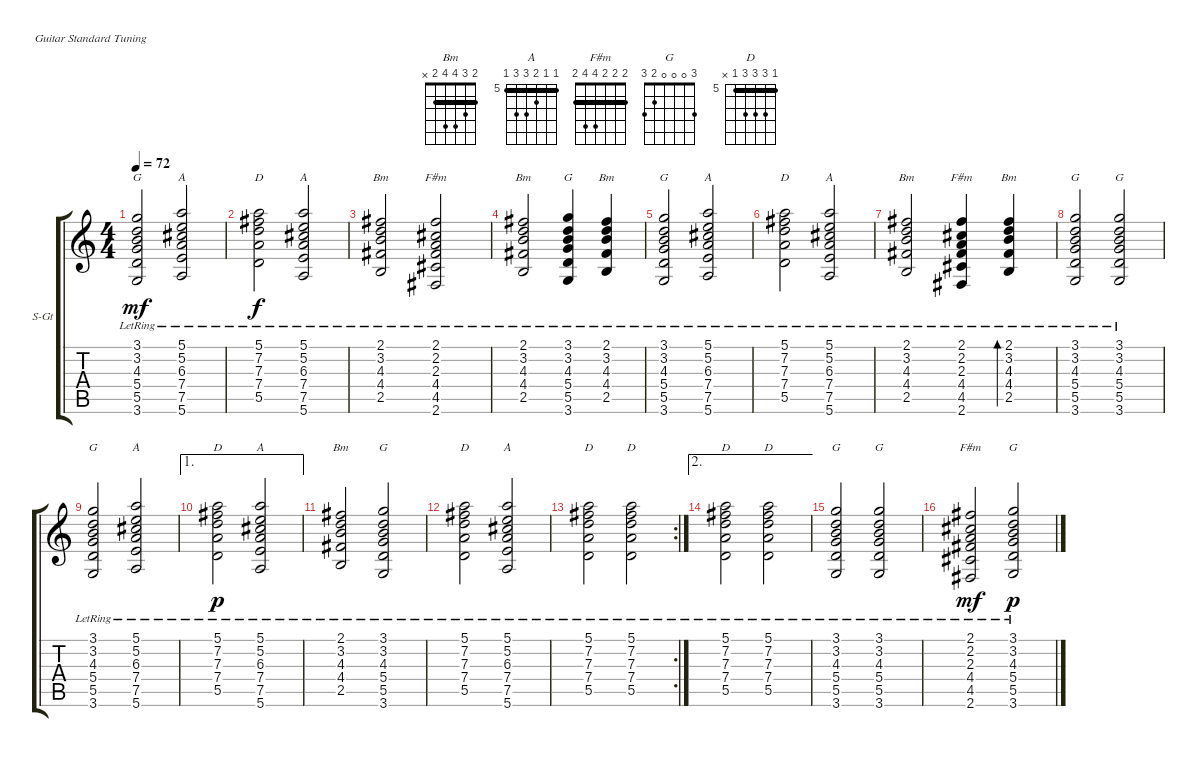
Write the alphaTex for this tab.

\bracketExtendMode groupsimilarinstruments
\firstSystemTrackNameOrientation horizontal
\otherSystemsTrackNameOrientation horizontal
\track ("ºÍÉù¼üÅÌ" "S-Gt") {instrument acousticgrandpiano}
\staff {score tabs}
\tuning (E4 B3 G3 D3 A2 E2)
\displaytranspose 12
\chord ("Bm" 2 3 4 4 2 x) {barre 2}
\chord ("A" 5 5 6 7 7 5) {firstfret 5 barre (5 5)}
\chord ("F#m" 2 2 2 4 4 2) {barre (2 2 2)}
\chord ("G" 3 0 0 0 2 3)
\chord ("D" 5 7 7 7 5 x) {firstfret 5 barre 5}
\ts (4 4)
\tempo 72
\clef g2
\ks c
(3.1{lr} 3.2{lr} 4.3{lr} 5.4{lr} 5.5{lr} 3.6{lr}).2{ch "G" dy mf} (5.1{lr} 5.2{lr} 6.3{lr} 7.4{lr} 7.5{lr} 5.6{lr}).2{ch "A"} |
(5.1{lr} 7.2{lr} 7.3{lr} 7.4{lr} 5.5{lr}).2{ch "D" dy f} (5.1{lr} 5.2{lr} 6.3{lr} 7.4{lr} 7.5{lr} 5.6{lr}).2{ch "A"} |
(2.1{lr} 3.2{lr} 4.3{lr} 4.4{lr} 2.5{lr}).2{ch "Bm"} (2.1{lr} 2.2{lr} 2.3{lr} 4.4{lr} 4.5{lr} 2.6{lr}).2{ch "F#m"} |
(2.1{lr} 3.2{lr} 4.3{lr} 4.4{lr} 2.5{lr}).2{ch "Bm"} (3.1{lr} 3.2{lr} 4.3{lr} 5.4{lr} 5.5{lr} 3.6{lr}).4{ch "G"} (2.1{lr} 3.2{lr} 4.3{lr} 4.4{lr} 2.5{lr}).4{ch "Bm"} |
(3.1{lr} 3.2{lr} 4.3{lr} 5.4{lr} 5.5{lr} 3.6{lr}).2{ch "G"} (5.1{lr} 5.2{lr} 6.3{lr} 7.4{lr} 7.5{lr} 5.6{lr}).2{ch "A"} |
(5.1{lr} 7.2{lr} 7.3{lr} 7.4{lr} 5.5{lr}).2{ch "D"} (5.1{lr} 5.2{lr} 6.3{lr} 7.4{lr} 7.5{lr} 5.6{lr}).2{ch "A"} |
(2.1{lr} 3.2{lr} 4.3{lr} 4.4{lr} 2.5{lr}).2{ch "Bm"} (2.1{lr} 2.2{lr} 2.3{lr} 4.4{lr} 4.5{lr} 2.6{lr}).4{ch "F#m"} (2.1{lr} 3.2{lr} 4.3{lr} 4.4{lr} 2.5{lr}).4{bd 60 ch "Bm"} |
(3.1{lr} 3.2{lr} 4.3{lr} 5.4{lr} 5.5{lr} 3.6{lr}).2{ch "G"} (3.1{lr} 3.2{lr} 4.3{lr} 5.4{lr} 5.5{lr} 3.6{lr}).2{ch "G"} |
(3.1{lr} 3.2{lr} 4.3{lr} 5.4{lr} 5.5{lr} 3.6{lr}).2{ch "G"} (5.1{lr} 5.2{lr} 6.3{lr} 7.4{lr} 7.5{lr} 5.6{lr}).2{ch "A"} |
\ae 1
(5.1{lr} 7.2{lr} 7.3{lr} 7.4{lr} 5.5{lr}).2{ch "D" dy p} (5.1{lr} 5.2{lr} 6.3{lr} 7.4{lr} 7.5{lr} 5.6{lr}).2{ch "A"} |
(2.1{lr} 3.2{lr} 4.3{lr} 4.4{lr} 2.5{lr}).2{ch "Bm"} (3.1{lr} 3.2{lr} 4.3{lr} 5.4{lr} 5.5{lr} 3.6{lr}).2{ch "G"} |
(5.1{lr} 7.2{lr} 7.3{lr} 7.4{lr} 5.5{lr}).2{ch "D"} (5.1{lr} 5.2{lr} 6.3{lr} 7.4{lr} 7.5{lr} 5.6{lr}).2{ch "A"} |
\rc 2
(5.1{lr} 7.2{lr} 7.3{lr} 7.4{lr} 5.5{lr}).2{ch "D"} (5.1{lr} 7.2{lr} 7.3{lr} 7.4{lr} 5.5{lr}).2{ch "D"} |
\ae 2
(5.1{lr} 7.2{lr} 7.3{lr} 7.4{lr} 5.5{lr}).2{ch "D"} (5.1{lr} 7.2{lr} 7.3{lr} 7.4{lr} 5.5{lr}).2{ch "D"} |
(3.1{lr} 3.2{lr} 4.3{lr} 5.4{lr} 5.5{lr} 3.6{lr}).2{ch "G"} (3.1{lr} 3.2{lr} 4.3{lr} 5.4{lr} 5.5{lr} 3.6{lr}).2{ch "G"} |
(2.1{lr} 2.2{lr} 2.3{lr} 4.4{lr} 4.5{lr} 2.6{lr}).2{ch "F#m" dy mf} (3.1{lr} 3.2{lr} 4.3{lr} 5.4{lr} 5.5{lr} 3.6{lr}).2{ch "G" dy p}
